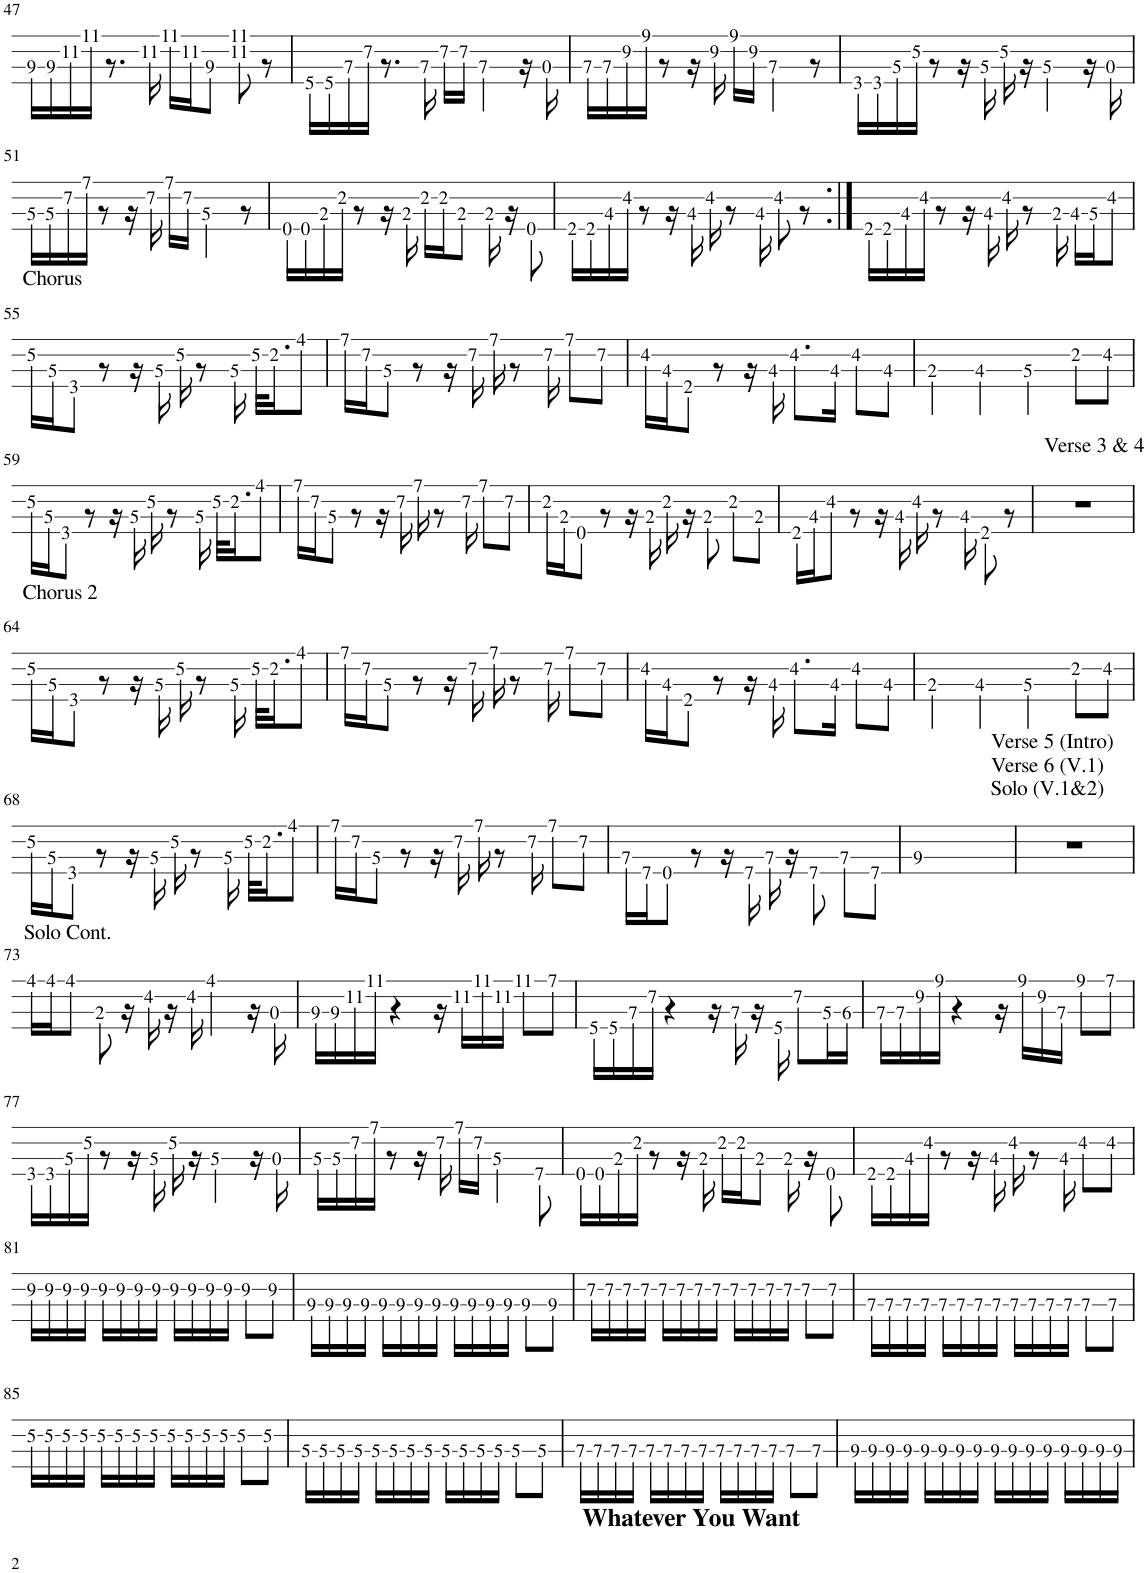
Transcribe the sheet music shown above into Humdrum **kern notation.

**kern
*part1
*staff1
*I"Bass Guitar
*I'B. Guit.
!!LO:PB:g=z
*
*k[]
*M4/4
=47
16FF#\LL
16FF#\
16C#\
16F#\JJ
8.r
16C#\
16F#\LL
16C#\J
8FF#\J
8C#\ 8F#\
8r
=48
16AAA\LL
16AAA\
16EE\
16AA\JJ
8.r
16EE\
16AA\LL
16AA\JJ
4EE\
16r
16AAA\
=49
16EE\LL
16EE\
16BB\
16E\JJ
8r
16r
16BB\
16E\LL
16BB\JJ
4EE\
8r
=50
16GGG\LL
16GGG\
16DD\
16GG\JJ
8r
16r
16DD\
16GG\
16r
4DD\
16r
16AAA\
!!LO:LB:g=z
=51
16DD\LL
16DD\
16AA\
16D\JJ
8r
16r
16AA\
16D\LL
16AA\JJ
4DD\
8r
=52
16EEE\LL
16EEE\
16BBB\
16EE\JJ
8r
16r
16BBB\
16EE\LL
16EE\J
8BBB\J
16BBB\
16r
8EEE\
=53
16FFF#\LL
16FFF#\
16CC#\
16FF#\JJ
8r
16r
16CC#\
16FF#\
8r
16CC#\
8FF#\
8r
=54:|!
16FFF#\LL
16FFF#\
16CC#\
16FF#\JJ
8r
16r
16CC#\
16FF#\
8r
16BBB\
16CC#\LL
16DD\J
8FF#\J
!!LO:LB:g=z
=55
!LO:TX:a:t=Chorus
16GG\LL
16DD\J
8GGG\J
8r
16r
16DD\
16GG\
8r
16DD\
32GG\KLL
16.EE\J
8BB\J
=56
16D\LL
16AA\J
8DD\J
8r
16r
16AA\
16D\
8r
16AA\
8D\L
8AA\J
=57
16FF#\LL
16CC#\J
8FFF#\J
8r
16r
16CC#\
8.FF#\L
16CC#\Jk
8FF#\L
8CC#\J
=58
4BBB\
4CC#\
4DD\
8EE\L
8FF#\J
!!LO:LB:g=z
=59
16GG\LL
16DD\J
8GGG\J
8r
16r
16DD\
16GG\
8r
16DD\
32GG\KLL
16.EE\J
8BB\J
=60
16D\LL
16AA\J
8DD\J
8r
16r
16AA\
16D\
8r
16AA\
8D\L
8AA\J
=61
16EE\LL
16BBB\J
8EEE\J
8r
16r
16BBB\
16EE\
16r
8BBB\
8EE\L
8BBB\J
=62
16FFF#\LL
16CC#\J
8FF#\J
8r
16r
16CC#\
16FF#\
8r
16CC#\
8FFF#\
8r
=63
!LO:TX:a:t=Verse 3 & 4
1r
!!LO:LB:g=z
=64
!LO:TX:a:t=Chorus 2
16GG\LL
16DD\J
8GGG\J
8r
16r
16DD\
16GG\
8r
16DD\
32GG\KLL
16.EE\J
8BB\J
=65
16D\LL
16AA\J
8DD\J
8r
16r
16AA\
16D\
8r
16AA\
8D\L
8AA\J
=66
16FF#\LL
16CC#\J
8FFF#\J
8r
16r
16CC#\
8.FF#\L
16CC#\Jk
8FF#\L
8CC#\J
=67
4BBB\
4CC#\
4DD\
8EE\L
8FF#\J
!!LO:LB:g=z
=68
16GG\LL
16DD\J
8GGG\J
8r
16r
16DD\
16GG\
8r
16DD\
32GG\KLL
16.EE\J
8BB\J
=69
16D\LL
16AA\J
8DD\J
8r
16r
16AA\
16D\
8r
16AA\
8D\L
8AA\J
=70
16EE\LL
16BBB\J
8EEE\J
8r
16r
16BBB\
16EE\
16r
8BBB\
8EE\L
8BBB\J
=71
1FF#
=72
!LO:TX:a:t=Verse 5 (Intro)
!LO:TX:a:t=Verse 6 (V.1)
!LO:TX:a:t=Solo (V.1&2)
1r
!!LO:LB:g=z
=73
!LO:TX:a:t=Solo Cont.
16BB\LL
16BB\J
8BB\J
8BBB\
16r
16FF#\
16r
16FF#\
4BB\
16r
16AAA\
=74
16FF#\LL
16FF#\
16C#\
16F#\JJ
4r
16r
16C#\LL
16F#\
16C#\JJ
8F#\L
8D\J
=75
16AAA\LL
16AAA\
16EE\
16AA\JJ
4r
16r
16EE\
16r
16AAA\
8AA\L
16DD\L
16EE-\JJ
=76
16EE\LL
16EE\
16BB\
16E\JJ
4r
16r
16E\LL
16BB\
16EE\JJ
8E\L
8D\J
!!LO:LB:g=z
=77
16GGG\LL
16GGG\
16DD\
16GG\JJ
8r
16r
16DD\
16GG\
16r
4DD\
16r
16AAA\
=78
16DD\LL
16DD\
16AA\
16D\JJ
8r
16r
16AA\
16D\LL
16AA\JJ
4DD\
8BBB\
=79
16EEE\LL
16EEE\
16BBB\
16EE\JJ
8r
16r
16BBB\
16EE\LL
16EE\J
8BBB\J
16BBB\
16r
8EEE\
=80
16FFF#\LL
16FFF#\
16CC#\
16FF#\JJ
8r
16r
16CC#\
16FF#\
8r
16CC#\
8FF#\L
8FF#\J
!!LO:LB:g=z
=81
16BB\LL
16BB\
16BB\
16BB\JJ
16BB\LL
16BB\
16BB\
16BB\JJ
16BB\LL
16BB\
16BB\
16BB\JJ
8BB\L
8BB\J
=82
16FF#\LL
16FF#\
16FF#\
16FF#\JJ
16FF#\LL
16FF#\
16FF#\
16FF#\JJ
16FF#\LL
16FF#\
16FF#\
16FF#\JJ
8FF#\L
8FF#\J
=83
16AA\LL
16AA\
16AA\
16AA\JJ
16AA\LL
16AA\
16AA\
16AA\JJ
16AA\LL
16AA\
16AA\
16AA\JJ
8AA\L
8AA\J
=84
16EE\LL
16EE\
16EE\
16EE\JJ
16EE\LL
16EE\
16EE\
16EE\JJ
16EE\LL
16EE\
16EE\
16EE\JJ
8EE\L
8EE\J
!!LO:LB:g=z
=85
16GG\LL
16GG\
16GG\
16GG\JJ
16GG\LL
16GG\
16GG\
16GG\JJ
16GG\LL
16GG\
16GG\
16GG\JJ
8GG\L
8GG\J
=86
16DD\LL
16DD\
16DD\
16DD\JJ
16DD\LL
16DD\
16DD\
16DD\JJ
16DD\LL
16DD\
16DD\
16DD\JJ
8DD\L
8DD\J
=87
!LO:TX:b:B:t=Whatever You Want
16EE\LL
16EE\
16EE\
16EE\JJ
16EE\LL
16EE\
16EE\
16EE\JJ
16EE\LL
16EE\
16EE\
16EE\JJ
8EE\L
8EE\J
=88
16FF#\LL
16FF#\
16FF#\
16FF#\JJ
16FF#\LL
16FF#\
16FF#\
16FF#\JJ
16FF#\LL
16FF#\
16FF#\
16FF#\JJ
16FF#\LL
16FF#\
16FF#\
16FF#\JJ
=
*-
